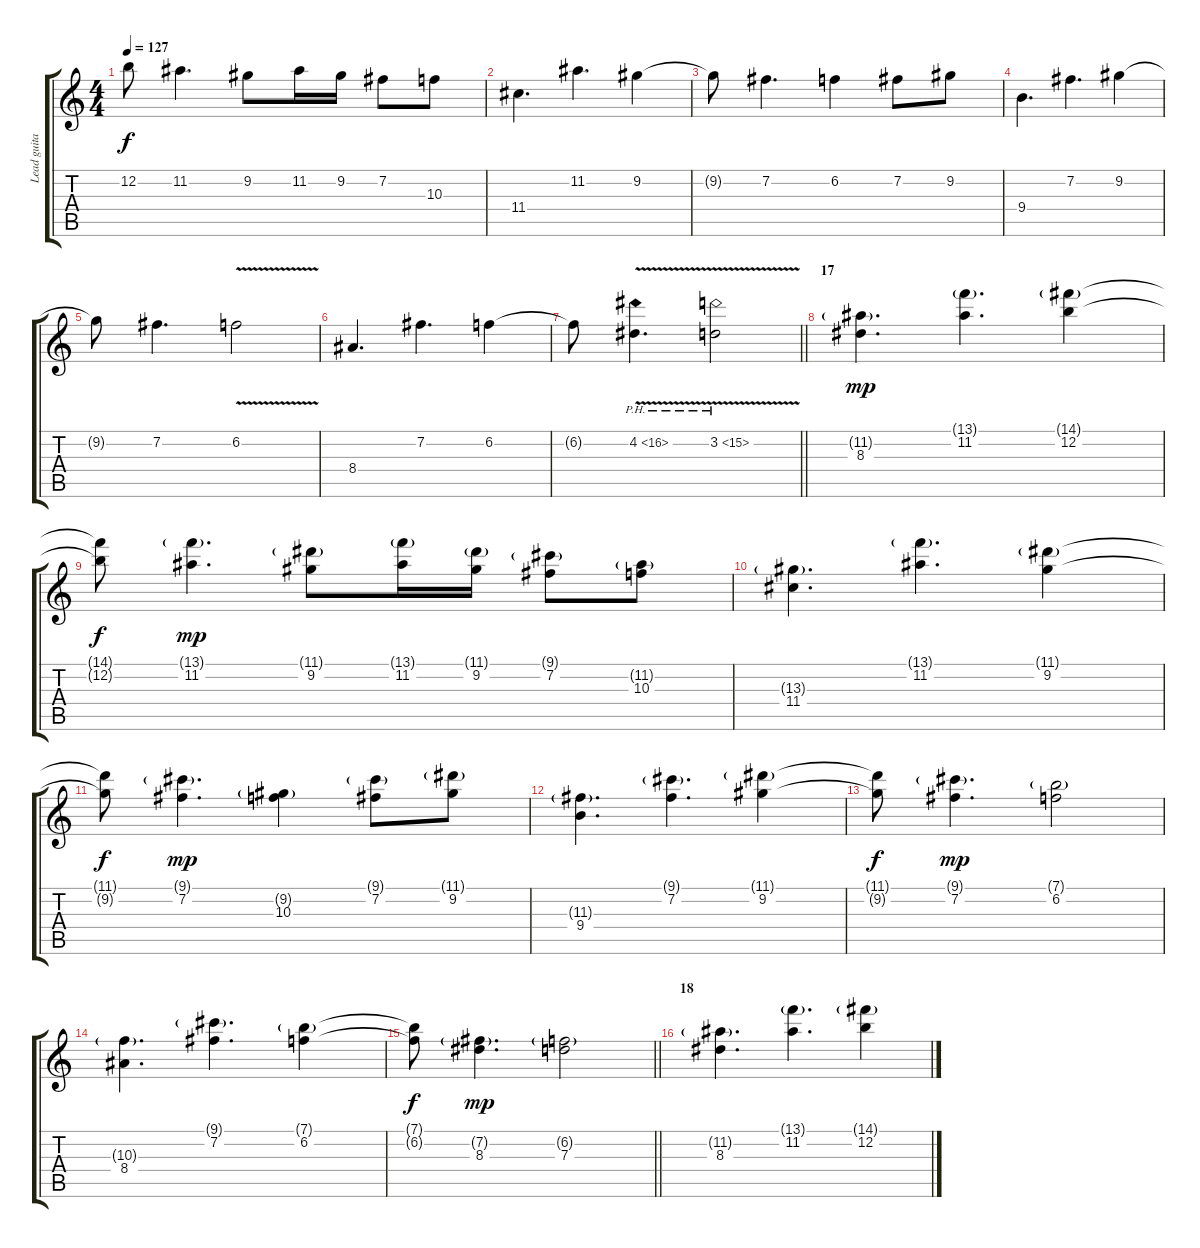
\track ("Lead guitar" "Lead guita") {instrument distortionguitar}
\staff {score tabs}
\tuning (E4 B3 G3 D3 A2 E2) {hide}
\ts (4 4)
\tempo 127
\clef g2
\ks c
12.2{t}.8{dy f} 11.2.4{d} 9.2.8 11.2.16 9.2.16 7.2.8 10.3.8 |
11.4.4{d} 11.2.4{d} 9.2.4 |
9.2{t}.8 7.2.4{d} 6.2.4 7.2.8 9.2.8 |
9.4.4{d} 7.2.4{d} 9.2.4 |
9.2{t}.8 7.2.4{d} 6.2{v}.2 |
8.4.4{d} 7.2.4{d} 6.2.4 |
\barLineRight lightlight
6.2{t}.8 4.2{ph 12 v}.4{d} 3.2{ph 12 v}.2 |
\section ("" "17")
(11.2{g} 8.3).4{d dy mp} (13.1{g} 11.2).4{d} (14.1{g} 12.2).4 |
(14.1{t} 12.2{t}).8{dy f} (13.1{g} 11.2).4{d dy mp} (11.1{g} 9.2).8 (13.1{g} 11.2).16 (11.1{g} 9.2).16 (9.1{g} 7.2).8 (11.2{g} 10.3).8 |
(13.3{g} 11.4).4{d} (13.1{g} 11.2).4{d} (11.1{g} 9.2).4 |
(11.1{t} 9.2{t}).8{dy f} (9.1{g} 7.2).4{d dy mp} (9.2{g} 10.3).4 (9.1{g} 7.2).8 (11.1{g} 9.2).8 |
(11.3{g} 9.4).4{d} (9.1{g} 7.2).4{d} (11.1{g} 9.2).4 |
(11.1{t} 9.2{t}).8{dy f} (9.1{g} 7.2).4{d dy mp} (7.1{g} 6.2).2 |
(10.3{g} 8.4).4{d} (9.1{g} 7.2).4{d} (7.1{g} 6.2).4 |
\barLineRight lightlight
(7.1{t} 6.2{t}).8{dy f} (7.2{g} 8.3).4{d dy mp} (6.2{g} 7.3).2 |
\section ("" "18")
(11.2{g} 8.3).4{d} (13.1{g} 11.2).4{d} (14.1{g} 12.2).4
